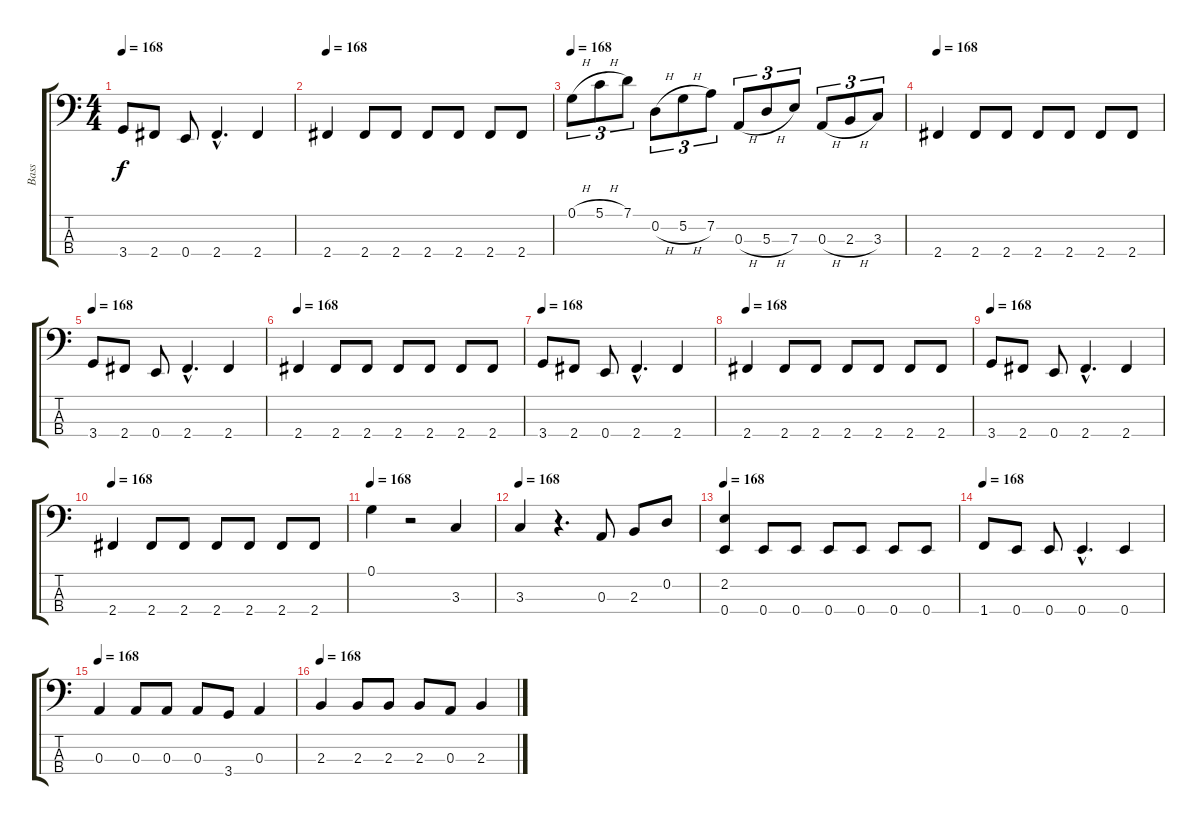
\track ("Bass" "Bass") {instrument electricbassfinger}
\staff {score tabs}
\tuning (G2 D2 A1 E1) {hide}
\ts (4 4)
\tempo 168
\clef f4
\ks c
3.4.8{dy f} 2.4.8 0.4.8 2.4{hac}.4{d} 2.4.4 |
\tempo 168
2.4.4 2.4.8 2.4.8 2.4.8 2.4.8 2.4.8 2.4.8 |
\tempo 168
0.1{h}.8{tu (3 2)} 5.1{h}.8{tu (3 2)} 7.1.8{tu (3 2)} 0.2{h}.8{tu (3 2)} 5.2{h}.8{tu (3 2)} 7.2.8{tu (3 2)} 0.3{h}.8{tu (3 2)} 5.3{h}.8{tu (3 2)} 7.3.8{tu (3 2)} 0.3{h}.8{tu (3 2)} 2.3{h}.8{tu (3 2)} 3.3.8{tu (3 2)} |
\tempo 168
2.4.4 2.4.8 2.4.8 2.4.8 2.4.8 2.4.8 2.4.8 |
\tempo 168
3.4.8 2.4.8 0.4.8 2.4{hac}.4{d} 2.4.4 |
\tempo 168
2.4.4 2.4.8 2.4.8 2.4.8 2.4.8 2.4.8 2.4.8 |
\tempo 168
3.4.8 2.4.8 0.4.8 2.4{hac}.4{d} 2.4.4 |
\tempo 168
2.4.4 2.4.8 2.4.8 2.4.8 2.4.8 2.4.8 2.4.8 |
\tempo 168
3.4.8 2.4.8 0.4.8 2.4{hac}.4{d} 2.4.4 |
\tempo 168
2.4.4 2.4.8 2.4.8 2.4.8 2.4.8 2.4.8 2.4.8 |
\tempo 168
0.1.4 r.2 3.3.4 |
\tempo 168
3.3.4 r.4{d} 0.3.8 2.3.8 0.2.8 |
\tempo 168
(2.2 0.4).4 0.4.8 0.4.8 0.4.8 0.4.8 0.4.8 0.4.8 |
\tempo 168
1.4.8 0.4.8 0.4.8 0.4{hac}.4{d} 0.4.4 |
\tempo 168
0.3.4 0.3.8 0.3.8 0.3.8 3.4.8 0.3.4 |
\tempo 168
2.3.4 2.3.8 2.3.8 2.3.8 0.3.8 2.3.4
